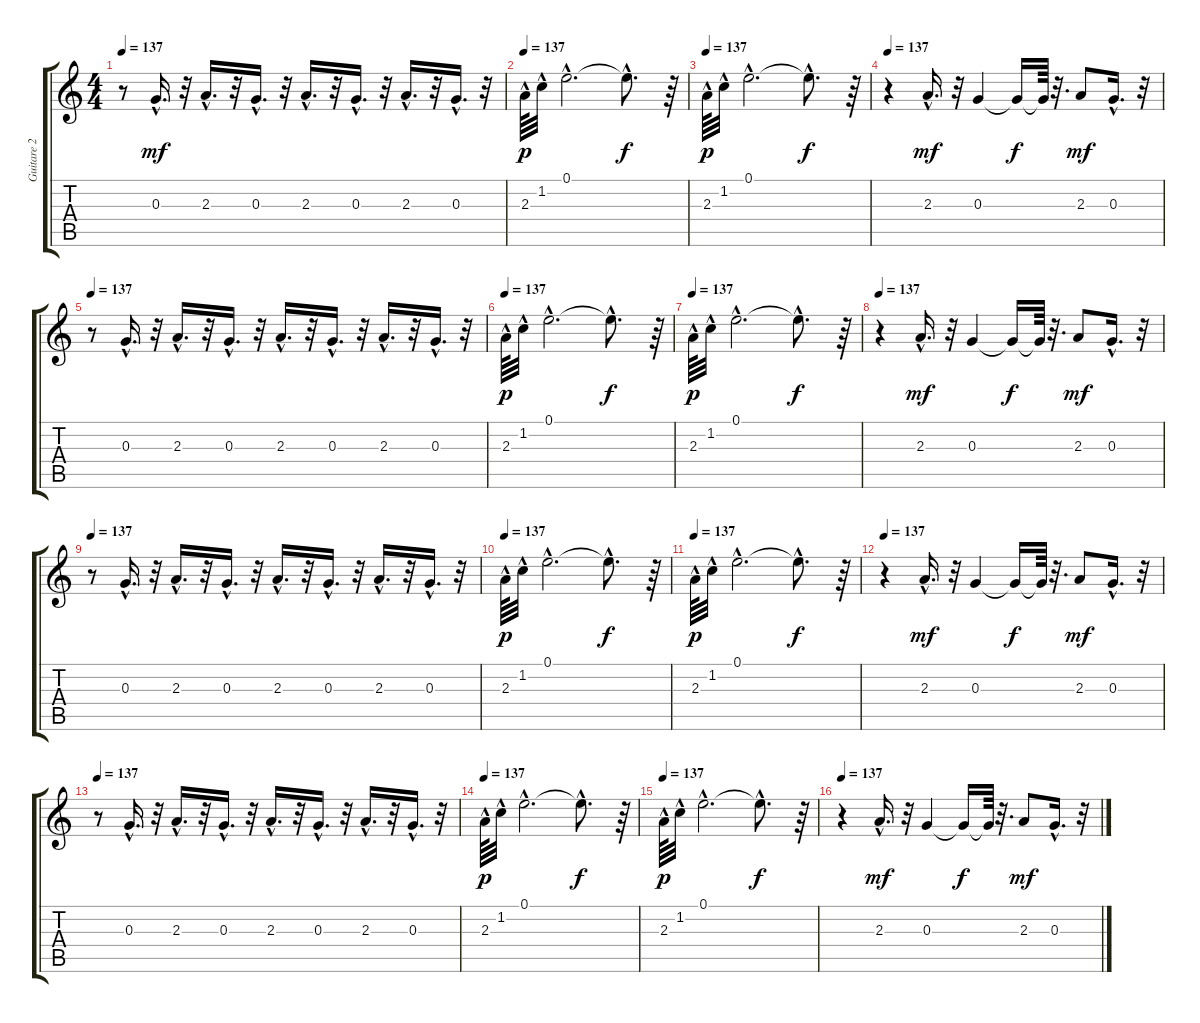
\track ("Guitare 2" "Guitare 2") {instrument acousticguitarnylon}
\staff {score tabs}
\tuning (E4 B3 G3 D3 A2 E2) {hide}
\ts (4 4)
\tempo 137
\clef g2
\ks c
r.8{dy mf} 0.3{hac}.16{d} r.32 2.3{hac}.16{d} r.32 0.3{hac}.16{d} r.32 2.3{hac}.16{d} r.32 0.3{hac}.16{d} r.32 2.3{hac}.16{d} r.32 0.3{hac}.16{d} r.32 |
\tempo 137
2.3{hac}.64{dy p} 1.2{hac}.32 0.1{hac}.2{d} 0.1{hac t}.8{d dy f} r.64 |
\tempo 137
2.3{hac}.64{dy p} 1.2{hac}.32 0.1{hac}.2{d} 0.1{hac t}.8{d dy f} r.64 |
\tempo 137
r.4 2.3{hac}.16{d dy mf} r.32 0.3.4 0.3{t}.16{dy f} 0.3{t}.64 r.32{d} 2.3.8{dy mf} 0.3{hac}.16{d} r.32 |
\tempo 137
r.8 0.3{hac}.16{d} r.32 2.3{hac}.16{d} r.32 0.3{hac}.16{d} r.32 2.3{hac}.16{d} r.32 0.3{hac}.16{d} r.32 2.3{hac}.16{d} r.32 0.3{hac}.16{d} r.32 |
\tempo 137
2.3{hac}.64{dy p} 1.2{hac}.32 0.1{hac}.2{d} 0.1{hac t}.8{d dy f} r.64 |
\tempo 137
2.3{hac}.64{dy p} 1.2{hac}.32 0.1{hac}.2{d} 0.1{hac t}.8{d dy f} r.64 |
\tempo 137
r.4 2.3{hac}.16{d dy mf} r.32 0.3.4 0.3{t}.16{dy f} 0.3{t}.64 r.32{d} 2.3.8{dy mf} 0.3{hac}.16{d} r.32 |
\tempo 137
r.8 0.3{hac}.16{d} r.32 2.3{hac}.16{d} r.32 0.3{hac}.16{d} r.32 2.3{hac}.16{d} r.32 0.3{hac}.16{d} r.32 2.3{hac}.16{d} r.32 0.3{hac}.16{d} r.32 |
\tempo 137
2.3{hac}.64{dy p} 1.2{hac}.32 0.1{hac}.2{d} 0.1{hac t}.8{d dy f} r.64 |
\tempo 137
2.3{hac}.64{dy p} 1.2{hac}.32 0.1{hac}.2{d} 0.1{hac t}.8{d dy f} r.64 |
\tempo 137
r.4 2.3{hac}.16{d dy mf} r.32 0.3.4 0.3{t}.16{dy f} 0.3{t}.64 r.32{d} 2.3.8{dy mf} 0.3{hac}.16{d} r.32 |
\tempo 137
r.8 0.3{hac}.16{d} r.32 2.3{hac}.16{d} r.32 0.3{hac}.16{d} r.32 2.3{hac}.16{d} r.32 0.3{hac}.16{d} r.32 2.3{hac}.16{d} r.32 0.3{hac}.16{d} r.32 |
\tempo 137
2.3{hac}.64{dy p} 1.2{hac}.32 0.1{hac}.2{d} 0.1{hac t}.8{d dy f} r.64 |
\tempo 137
2.3{hac}.64{dy p} 1.2{hac}.32 0.1{hac}.2{d} 0.1{hac t}.8{d dy f} r.64 |
\tempo 137
r.4 2.3{hac}.16{d dy mf} r.32 0.3.4 0.3{t}.16{dy f} 0.3{t}.64 r.32{d} 2.3.8{dy mf} 0.3{hac}.16{d} r.32
